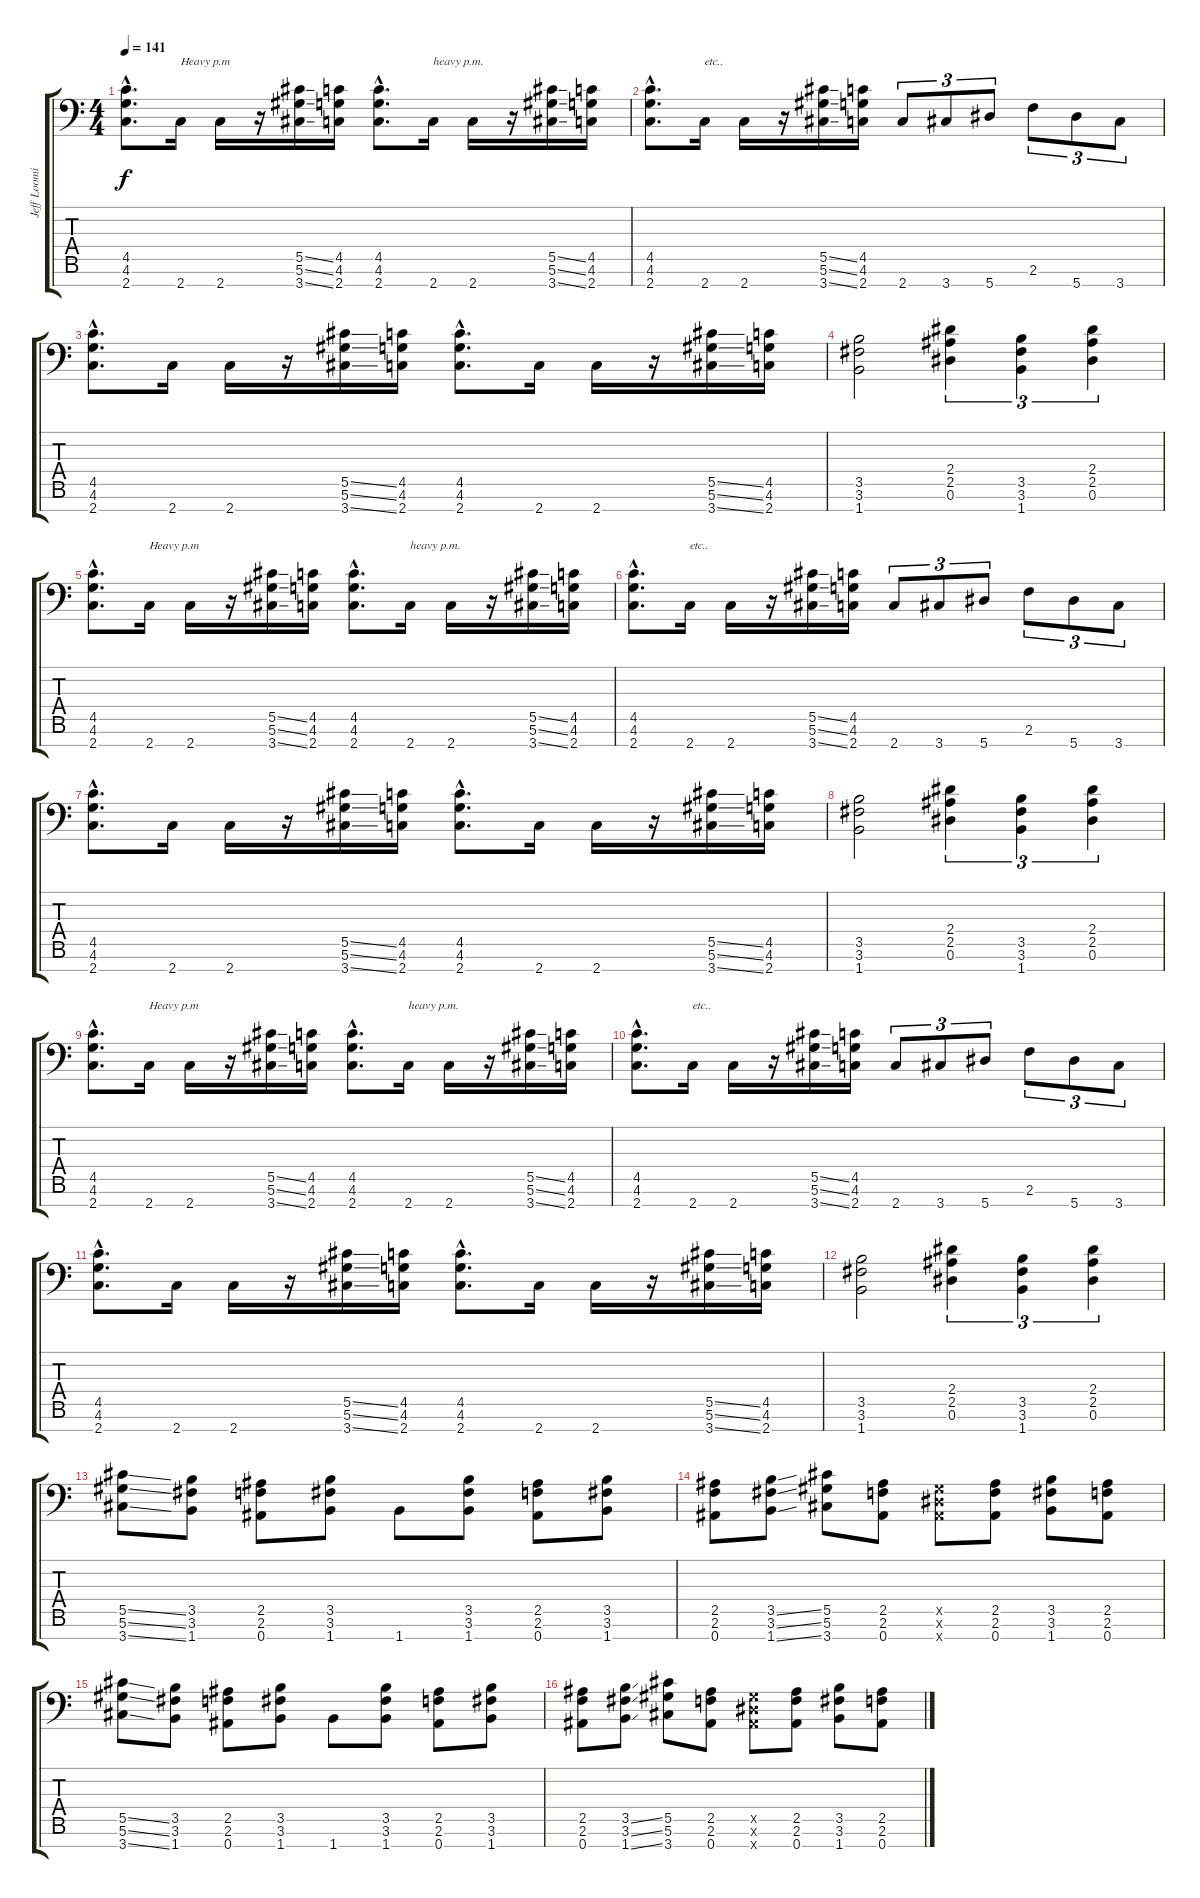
\track ("Jeff Loomis Rhythm" "Jeff Loomi") {instrument distortionguitar}
\staff {score tabs}
\tuning (Eb4 Bb3 Gb3 Db3 Ab2 Eb2 Bb1) {hide}
\ts (4 4)
\tempo 141
\clef f4
\ks c
(4.5{hac} 4.6{hac} 2.7{hac}).8{d dy f} 2.7.16{txt "Heavy p.m"} 2.7.16 r.16 (5.5{ss} 5.6{ss} 3.7{ss}).16 (4.5 4.6 2.7).16 (4.5{hac} 4.6{hac} 2.7{hac}).8{d} 2.7.16{txt "heavy p.m."} 2.7.16 r.16 (5.5{ss} 5.6{ss} 3.7{ss}).16 (4.5 4.6 2.7).16 |
(4.5{hac} 4.6{hac} 2.7{hac}).8{d} 2.7.16{txt "etc.."} 2.7.16 r.16 (5.5{ss} 5.6{ss} 3.7{ss}).16 (4.5 4.6 2.7).16 2.7.8{tu (3 2)} 3.7.8{tu (3 2)} 5.7.8{tu (3 2)} 2.6.8{tu (3 2)} 5.7.8{tu (3 2)} 3.7.8{tu (3 2)} |
(4.5{hac} 4.6{hac} 2.7{hac}).8{d} 2.7.16 2.7.16 r.16 (5.5{ss} 5.6{ss} 3.7{ss}).16 (4.5 4.6 2.7).16 (4.5{hac} 4.6{hac} 2.7{hac}).8{d} 2.7.16 2.7.16 r.16 (5.5{ss} 5.6{ss} 3.7{ss}).16 (4.5 4.6 2.7).16 |
(3.5 3.6 1.7).2 (2.4 2.5 0.6).4{tu (3 2)} (3.5 3.6 1.7).4{tu (3 2)} (2.4 2.5 0.6).4{tu (3 2)} |
(4.5{hac} 4.6{hac} 2.7{hac}).8{d} 2.7.16{txt "Heavy p.m"} 2.7.16 r.16 (5.5{ss} 5.6{ss} 3.7{ss}).16 (4.5 4.6 2.7).16 (4.5{hac} 4.6{hac} 2.7{hac}).8{d} 2.7.16{txt "heavy p.m."} 2.7.16 r.16 (5.5{ss} 5.6{ss} 3.7{ss}).16 (4.5 4.6 2.7).16 |
(4.5{hac} 4.6{hac} 2.7{hac}).8{d} 2.7.16{txt "etc.."} 2.7.16 r.16 (5.5{ss} 5.6{ss} 3.7{ss}).16 (4.5 4.6 2.7).16 2.7.8{tu (3 2)} 3.7.8{tu (3 2)} 5.7.8{tu (3 2)} 2.6.8{tu (3 2)} 5.7.8{tu (3 2)} 3.7.8{tu (3 2)} |
(4.5{hac} 4.6{hac} 2.7{hac}).8{d} 2.7.16 2.7.16 r.16 (5.5{ss} 5.6{ss} 3.7{ss}).16 (4.5 4.6 2.7).16 (4.5{hac} 4.6{hac} 2.7{hac}).8{d} 2.7.16 2.7.16 r.16 (5.5{ss} 5.6{ss} 3.7{ss}).16 (4.5 4.6 2.7).16 |
(3.5 3.6 1.7).2 (2.4 2.5 0.6).4{tu (3 2)} (3.5 3.6 1.7).4{tu (3 2)} (2.4 2.5 0.6).4{tu (3 2)} |
(4.5{hac} 4.6{hac} 2.7{hac}).8{d} 2.7.16{txt "Heavy p.m"} 2.7.16 r.16 (5.5{ss} 5.6{ss} 3.7{ss}).16 (4.5 4.6 2.7).16 (4.5{hac} 4.6{hac} 2.7{hac}).8{d} 2.7.16{txt "heavy p.m."} 2.7.16 r.16 (5.5{ss} 5.6{ss} 3.7{ss}).16 (4.5 4.6 2.7).16 |
(4.5{hac} 4.6{hac} 2.7{hac}).8{d} 2.7.16{txt "etc.."} 2.7.16 r.16 (5.5{ss} 5.6{ss} 3.7{ss}).16 (4.5 4.6 2.7).16 2.7.8{tu (3 2)} 3.7.8{tu (3 2)} 5.7.8{tu (3 2)} 2.6.8{tu (3 2)} 5.7.8{tu (3 2)} 3.7.8{tu (3 2)} |
(4.5{hac} 4.6{hac} 2.7{hac}).8{d} 2.7.16 2.7.16 r.16 (5.5{ss} 5.6{ss} 3.7{ss}).16 (4.5 4.6 2.7).16 (4.5{hac} 4.6{hac} 2.7{hac}).8{d} 2.7.16 2.7.16 r.16 (5.5{ss} 5.6{ss} 3.7{ss}).16 (4.5 4.6 2.7).16 |
(3.5 3.6 1.7).2 (2.4 2.5 0.6).4{tu (3 2)} (3.5 3.6 1.7).4{tu (3 2)} (2.4 2.5 0.6).4{tu (3 2)} |
(5.5{ss} 5.6{ss} 3.7{ss}).8 (3.5 3.6 1.7).8 (2.5 2.6 0.7).8 (3.5 3.6 1.7).8 1.7.8 (3.5 3.6 1.7).8 (2.5 2.6 0.7).8 (3.5 3.6 1.7).8 |
(2.5 2.6 0.7).8 (3.5{ss} 3.6{ss} 1.7{ss}).8 (5.5 5.6 3.7).8 (2.5 2.6 0.7).8 (0.5{x} 0.6{x} 0.7{x}).8 (2.5 2.6 0.7).8 (3.5 3.6 1.7).8 (2.5 2.6 0.7).8 |
(5.5{ss} 5.6{ss} 3.7{ss}).8 (3.5 3.6 1.7).8 (2.5 2.6 0.7).8 (3.5 3.6 1.7).8 1.7.8 (3.5 3.6 1.7).8 (2.5 2.6 0.7).8 (3.5 3.6 1.7).8 |
(2.5 2.6 0.7).8 (3.5{ss} 3.6{ss} 1.7{ss}).8 (5.5 5.6 3.7).8 (2.5 2.6 0.7).8 (0.5{x} 0.6{x} 0.7{x}).8 (2.5 2.6 0.7).8 (3.5 3.6 1.7).8 (2.5 2.6 0.7).8
